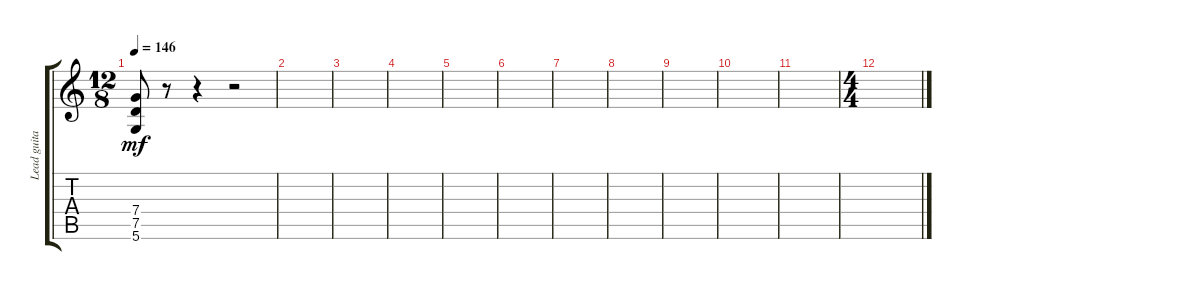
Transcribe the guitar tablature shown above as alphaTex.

\track ("Lead guitar 2" "Lead guita") {instrument distortionguitar}
\staff {score tabs}
\tuning (D4 A3 F3 C3 G2 D2) {hide}
\ts (12 8)
\tempo 146
\clef g2
\ks c
(7.4 7.5 5.6).8{dy mf} r.8 r.4 r.2 |
|
|
|
|
|
|
|
|
|
|
\ts (4 4)
